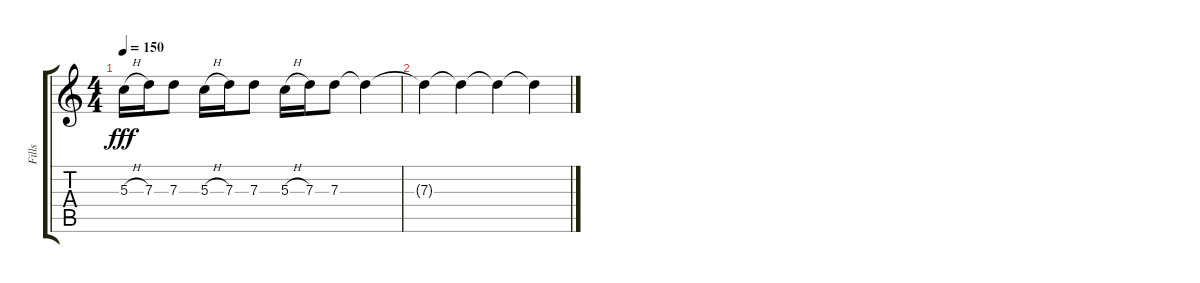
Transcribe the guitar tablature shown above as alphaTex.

\track ("Fills" "Fills") {instrument overdrivenguitar}
\staff {score tabs}
\tuning (E4 B3 G3 D3 A2 E2) {hide}
\ts (4 4)
\tempo 150
\clef g2
\ks c
5.3{h}.16{dy fff volume 16 instrument overdrivenguitar} 7.3.16 7.3.8 5.3{h}.16{volume 12} 7.3.16 7.3.8 5.3{h}.16{volume 8} 7.3.16 7.3.8 7.3{t}.4 |
7.3{t}.4 7.3{t}.4 7.3{t}.4 7.3{t}.4
